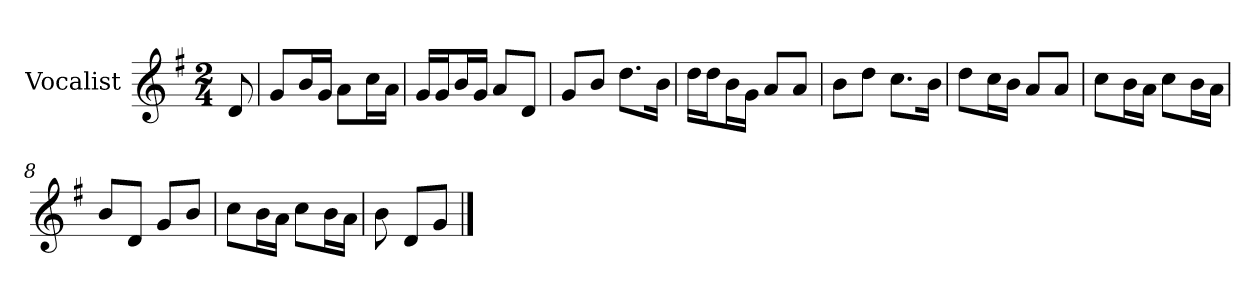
**kern
*part1
*staff1
*I"Vocalist
*k[f#]
*G:
*M2/4
=
8d
=1
8gL
16bL
16gJJ
8aL
16ccL
16aJJ
=2
16gLL
16gJ
16bL
16gJJ
8aL
8dJ
=3
8gL
8bJ
8.ddL
16bJk
=4
16ddLL
16ddJ
16bL
16gJJ
8aL
8aJ
=5
8bL
8ddJ
8.ccL
16bJk
=6
8ddL
16ccL
16bJJ
8aL
8aJ
=7
8ccL
16bL
16aJJ
8ccL
16bL
16aJJ
=8
8bL
8dJ
8gL
8bJ
=9
8ccL
16bL
16aJJ
8ccL
16bL
16aJJ
=10
8b
8dL
8gJ
==
*-
